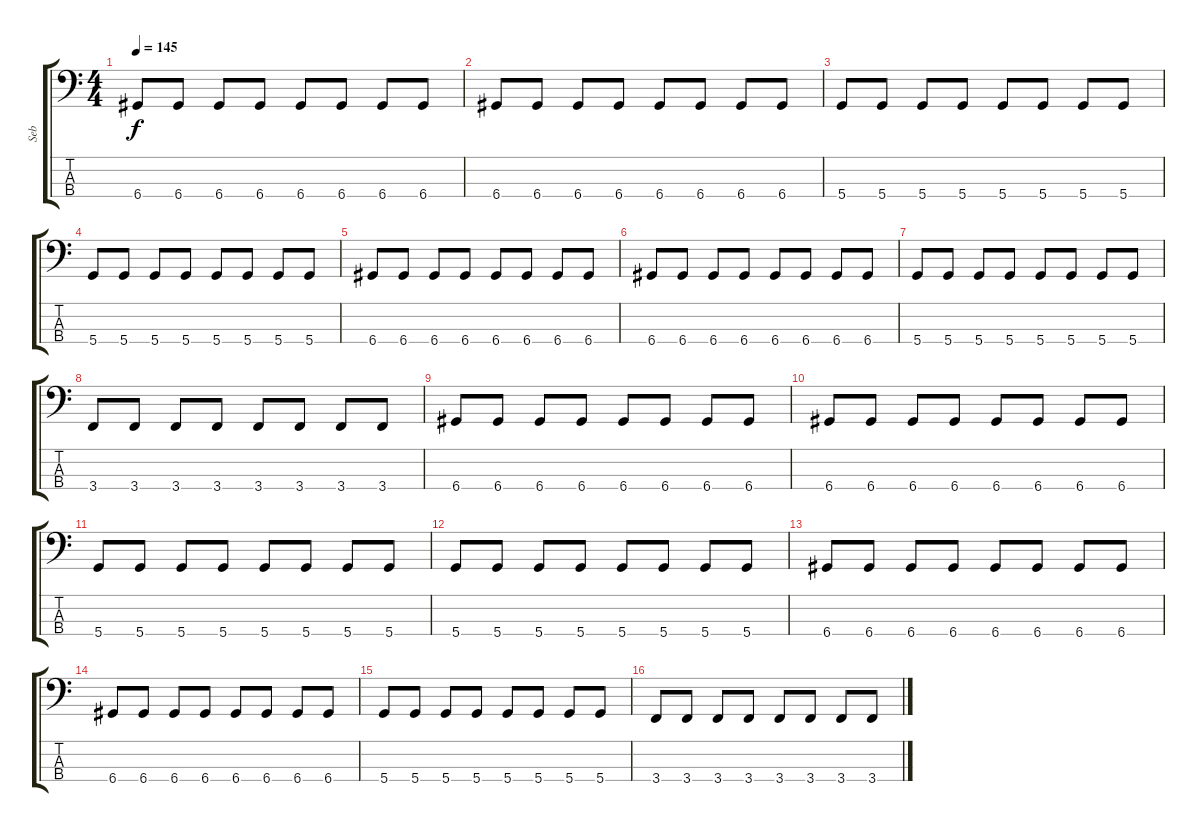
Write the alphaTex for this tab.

\track ("Seb" "Seb") {instrument electricbasspick}
\staff {score tabs}
\tuning (G2 D2 A1 D1) {hide}
\ts (4 4)
\tempo 145
\clef f4
\ks c
6.4.8{dy f} 6.4.8 6.4.8 6.4.8 6.4.8 6.4.8 6.4.8 6.4.8 |
6.4.8 6.4.8 6.4.8 6.4.8 6.4.8 6.4.8 6.4.8 6.4.8 |
5.4.8 5.4.8 5.4.8 5.4.8 5.4.8 5.4.8 5.4.8 5.4.8 |
5.4.8 5.4.8 5.4.8 5.4.8 5.4.8 5.4.8 5.4.8 5.4.8 |
6.4.8 6.4.8 6.4.8 6.4.8 6.4.8 6.4.8 6.4.8 6.4.8 |
6.4.8 6.4.8 6.4.8 6.4.8 6.4.8 6.4.8 6.4.8 6.4.8 |
5.4.8 5.4.8 5.4.8 5.4.8 5.4.8 5.4.8 5.4.8 5.4.8 |
3.4.8 3.4.8 3.4.8 3.4.8 3.4.8 3.4.8 3.4.8 3.4.8 |
6.4.8 6.4.8 6.4.8 6.4.8 6.4.8 6.4.8 6.4.8 6.4.8 |
6.4.8 6.4.8 6.4.8 6.4.8 6.4.8 6.4.8 6.4.8 6.4.8 |
5.4.8 5.4.8 5.4.8 5.4.8 5.4.8 5.4.8 5.4.8 5.4.8 |
5.4.8 5.4.8 5.4.8 5.4.8 5.4.8 5.4.8 5.4.8 5.4.8 |
6.4.8 6.4.8 6.4.8 6.4.8 6.4.8 6.4.8 6.4.8 6.4.8 |
6.4.8 6.4.8 6.4.8 6.4.8 6.4.8 6.4.8 6.4.8 6.4.8 |
5.4.8 5.4.8 5.4.8 5.4.8 5.4.8 5.4.8 5.4.8 5.4.8 |
3.4.8 3.4.8 3.4.8 3.4.8 3.4.8 3.4.8 3.4.8 3.4.8
